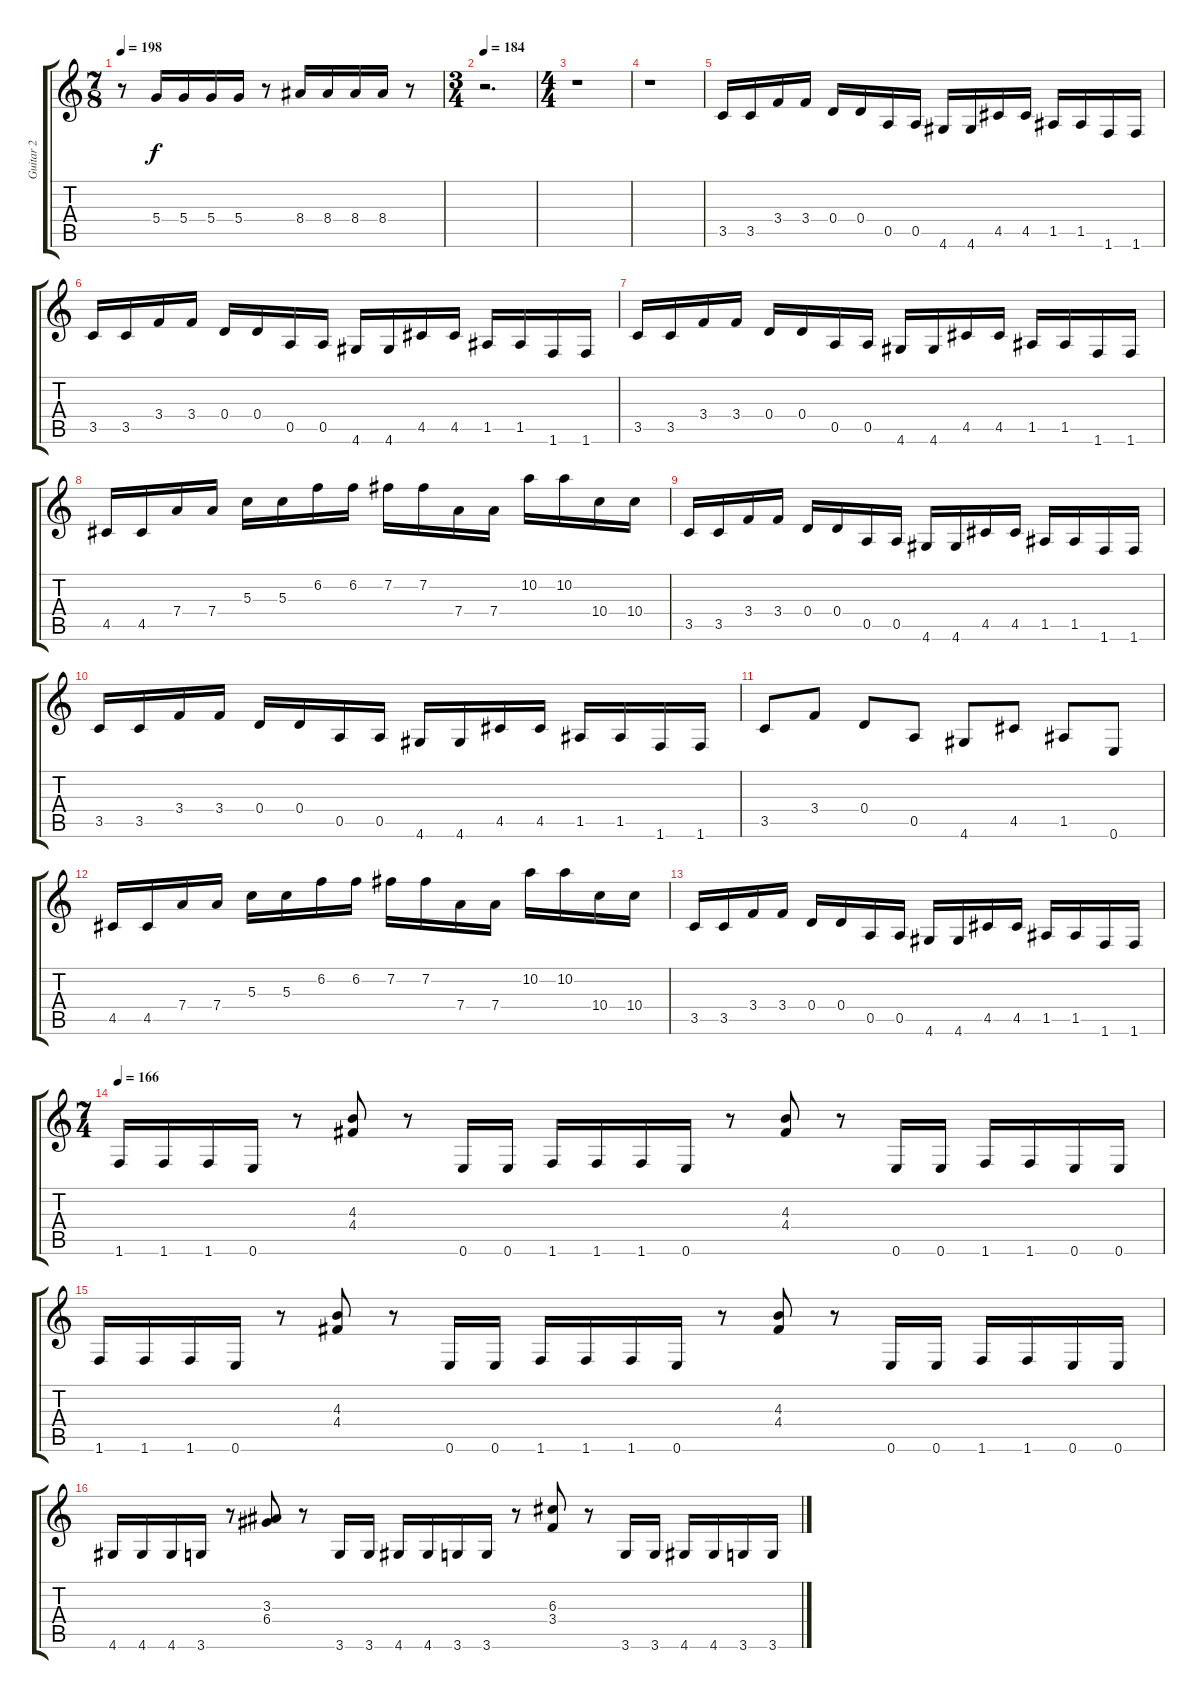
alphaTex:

\track ("Guitar 2" "Guitar 2") {instrument distortionguitar}
\staff {score tabs}
\tuning (E4 B3 G3 D3 A2 E2) {hide}
\ts (7 8)
\tempo 198
\clef g2
\ks c
r.8{dy f} 5.4.16 5.4.16 5.4.16 5.4.16 r.8 8.4.16 8.4.16 8.4.16 8.4.16 r.8 |
\ts (3 4)
\tempo 184
r.2{d} |
\ts (4 4)
r.1 |
r.1 |
3.5.16 3.5.16 3.4.16 3.4.16 0.4.16 0.4.16 0.5.16 0.5.16 4.6.16 4.6.16 4.5.16 4.5.16 1.5.16 1.5.16 1.6.16 1.6.16 |
3.5.16 3.5.16 3.4.16 3.4.16 0.4.16 0.4.16 0.5.16 0.5.16 4.6.16 4.6.16 4.5.16 4.5.16 1.5.16 1.5.16 1.6.16 1.6.16 |
3.5.16 3.5.16 3.4.16 3.4.16 0.4.16 0.4.16 0.5.16 0.5.16 4.6.16 4.6.16 4.5.16 4.5.16 1.5.16 1.5.16 1.6.16 1.6.16 |
4.5.16 4.5.16 7.4.16 7.4.16 5.3.16 5.3.16 6.2.16 6.2.16 7.2.16 7.2.16 7.4.16 7.4.16 10.2.16 10.2.16 10.4.16 10.4.16 |
3.5.16 3.5.16 3.4.16 3.4.16 0.4.16 0.4.16 0.5.16 0.5.16 4.6.16 4.6.16 4.5.16 4.5.16 1.5.16 1.5.16 1.6.16 1.6.16 |
3.5.16 3.5.16 3.4.16 3.4.16 0.4.16 0.4.16 0.5.16 0.5.16 4.6.16 4.6.16 4.5.16 4.5.16 1.5.16 1.5.16 1.6.16 1.6.16 |
3.5.8 3.4.8 0.4.8 0.5.8 4.6.8 4.5.8 1.5.8 0.6.8 |
4.5.16 4.5.16 7.4.16 7.4.16 5.3.16 5.3.16 6.2.16 6.2.16 7.2.16 7.2.16 7.4.16 7.4.16 10.2.16 10.2.16 10.4.16 10.4.16 |
3.5.16 3.5.16 3.4.16 3.4.16 0.4.16 0.4.16 0.5.16 0.5.16 4.6.16 4.6.16 4.5.16 4.5.16 1.5.16 1.5.16 1.6.16 1.6.16 |
\ts (7 4)
\tempo 166
1.6.16 1.6.16 1.6.16 0.6.16 r.8 (4.3 4.4).8 r.8 0.6.16 0.6.16 1.6.16 1.6.16 1.6.16 0.6.16 r.8 (4.3 4.4).8 r.8 0.6.16 0.6.16 1.6.16 1.6.16 0.6.16 0.6.16 |
1.6.16 1.6.16 1.6.16 0.6.16 r.8 (4.3 4.4).8 r.8 0.6.16 0.6.16 1.6.16 1.6.16 1.6.16 0.6.16 r.8 (4.3 4.4).8 r.8 0.6.16 0.6.16 1.6.16 1.6.16 0.6.16 0.6.16 |
4.6.16 4.6.16 4.6.16 3.6.16 r.8 (3.3 6.4).8 r.8 3.6.16 3.6.16 4.6.16 4.6.16 3.6.16 3.6.16 r.8 (6.3 3.4).8 r.8 3.6.16 3.6.16 4.6.16 4.6.16 3.6.16 3.6.16
